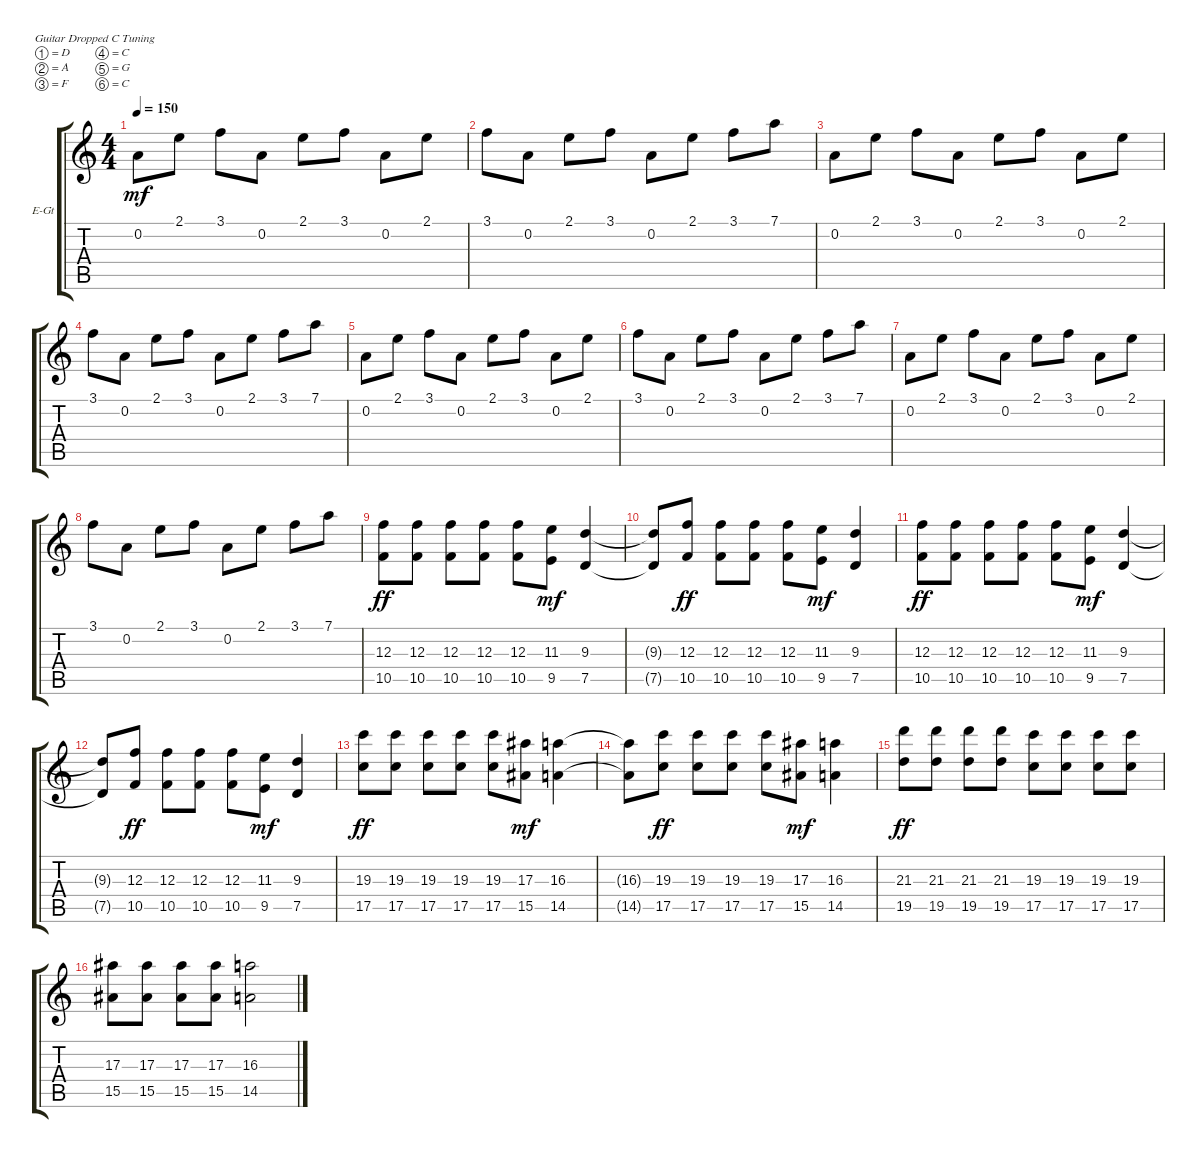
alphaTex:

\bracketExtendMode groupsimilarinstruments
\firstSystemTrackNameOrientation horizontal
\otherSystemsTrackNameOrientation horizontal
\track ("Electric Guitar" "E-Gt") {instrument distortionguitar}
\staff {score tabs}
\tuning (D4 A3 F3 C3 G2 C2)
\ts (4 4)
\tempo 150
\clef g2
\ks c
0.2.8{dy mf} 2.1.8 3.1.8 0.2.8 2.1.8 3.1.8 0.2.8 2.1.8 |
3.1.8 0.2.8 2.1.8 3.1.8 0.2.8 2.1.8 3.1.8 7.1.8 |
0.2.8 2.1.8 3.1.8 0.2.8 2.1.8 3.1.8 0.2.8 2.1.8 |
3.1.8 0.2.8 2.1.8 3.1.8 0.2.8 2.1.8 3.1.8 7.1.8 |
0.2.8 2.1.8 3.1.8 0.2.8 2.1.8 3.1.8 0.2.8 2.1.8 |
3.1.8 0.2.8 2.1.8 3.1.8 0.2.8 2.1.8 3.1.8 7.1.8 |
0.2.8 2.1.8 3.1.8 0.2.8 2.1.8 3.1.8 0.2.8 2.1.8 |
3.1.8 0.2.8 2.1.8 3.1.8 0.2.8 2.1.8 3.1.8 7.1.8 |
(12.3 10.5).8{dy ff} (12.3 10.5).8 (10.5 12.3).8 (12.3 10.5).8 (12.3 10.5).8 (9.5 11.3).8{dy mf} (7.5 9.3).4 |
(9.3{t} 7.5{t}).8 (12.3 10.5).8{dy ff} (12.3 10.5).8 (12.3 10.5).8 (12.3 10.5).8 (11.3 9.5).8{dy mf} (9.3 7.5).4 |
(12.3 10.5).8{dy ff} (12.3 10.5).8 (10.5 12.3).8 (12.3 10.5).8 (12.3 10.5).8 (9.5 11.3).8{dy mf} (7.5 9.3).4 |
(9.3{t} 7.5{t}).8 (12.3 10.5).8{dy ff} (12.3 10.5).8 (12.3 10.5).8 (12.3 10.5).8 (11.3 9.5).8{dy mf} (9.3 7.5).4 |
(19.3 17.5).8{dy ff} (19.3 17.5).8 (17.5 19.3).8 (19.3 17.5).8 (19.3 17.5).8 (15.5 17.3).8{dy mf} (14.5 16.3).4 |
(16.3{t} 14.5{t}).8 (19.3 17.5).8{dy ff} (19.3 17.5).8 (19.3 17.5).8 (19.3 17.5).8 (17.3 15.5).8{dy mf} (16.3 14.5).4 |
(21.3 19.5).8{dy ff} (21.3 19.5).8 (19.5 21.3).8 (21.3 19.5).8 (19.3 17.5).8 (19.3 17.5).8 (17.5 19.3).8 (19.3 17.5).8 |
(17.3 15.5).8 (17.3 15.5).8 (15.5 17.3).8 (17.3 15.5).8 (16.3 14.5).2
